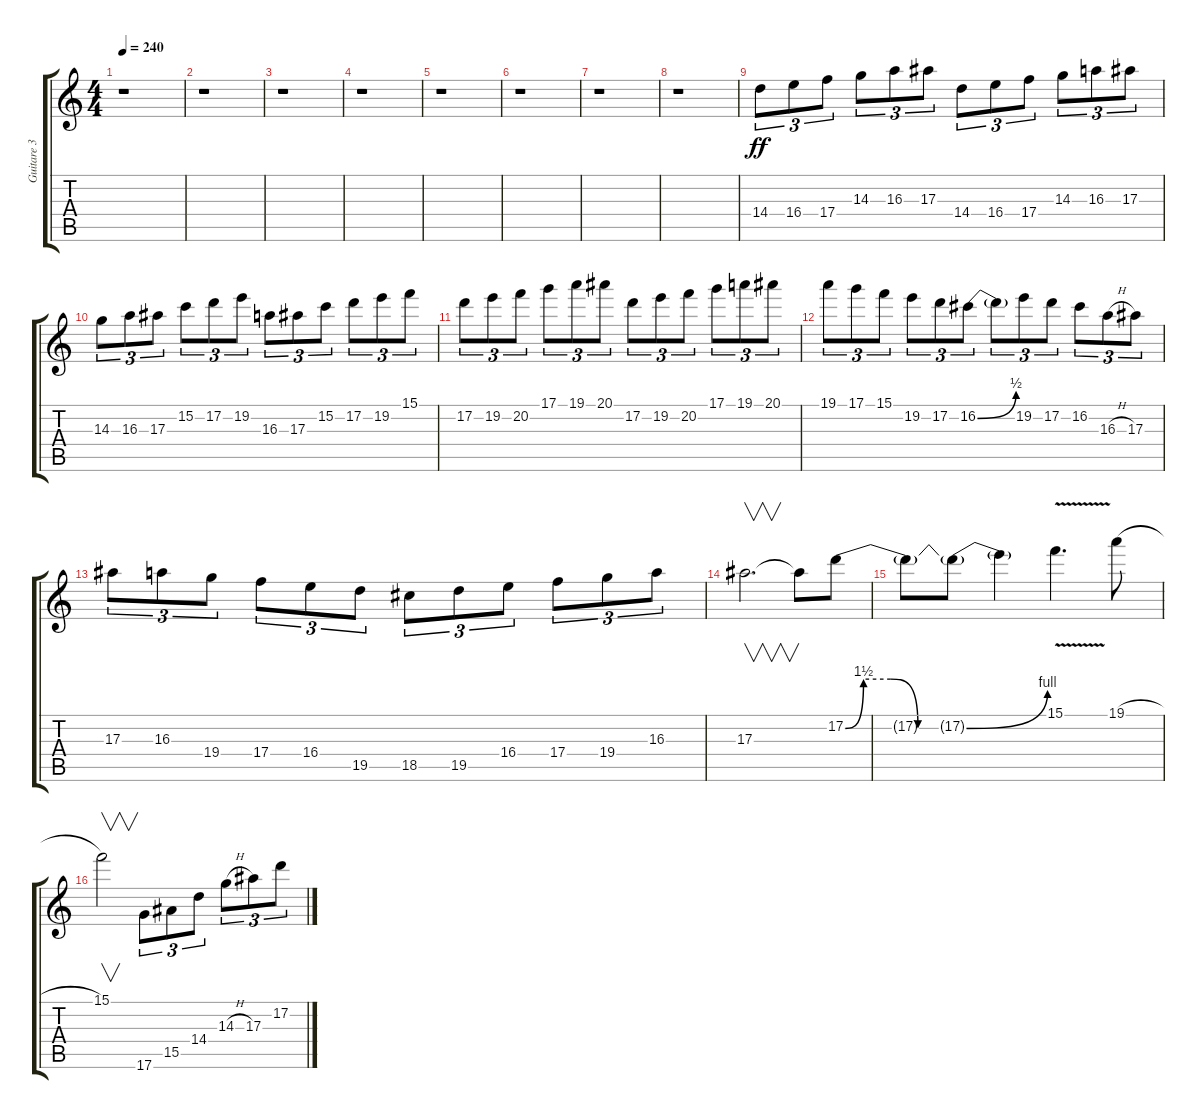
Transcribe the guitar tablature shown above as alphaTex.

\track ("Guitare 3" "Guitare 3") {instrument overdrivenguitar}
\staff {score tabs}
\tuning (D4 A3 F3 C3 G2 D2) {hide}
\ts (4 4)
\tempo 240
\clef g2
\ks c
r.1{dy ff} |
r.1 |
r.1 |
r.1 |
r.1 |
r.1 |
r.1 |
r.1 |
14.4.8{tu (3 2)} 16.4.8{tu (3 2)} 17.4.8{tu (3 2)} 14.3.8{tu (3 2)} 16.3.8{tu (3 2)} 17.3.8{tu (3 2)} 14.4.8{tu (3 2)} 16.4.8{tu (3 2)} 17.4.8{tu (3 2)} 14.3.8{tu (3 2)} 16.3.8{tu (3 2)} 17.3.8{tu (3 2)} |
14.3.8{tu (3 2)} 16.3.8{tu (3 2)} 17.3.8{tu (3 2)} 15.2.8{tu (3 2)} 17.2.8{tu (3 2)} 19.2.8{tu (3 2)} 16.3.8{tu (3 2)} 17.3.8{tu (3 2)} 15.2.8{tu (3 2)} 17.2.8{tu (3 2)} 19.2.8{tu (3 2)} 15.1.8{tu (3 2)} |
17.2.8{tu (3 2)} 19.2.8{tu (3 2)} 20.2.8{tu (3 2)} 17.1.8{tu (3 2)} 19.1.8{tu (3 2)} 20.1.8{tu (3 2)} 17.2.8{tu (3 2)} 19.2.8{tu (3 2)} 20.2.8{tu (3 2)} 17.1.8{tu (3 2)} 19.1.8{tu (3 2)} 20.1.8{tu (3 2)} |
19.1.8{tu (3 2)} 17.1.8{tu (3 2)} 15.1.8{tu (3 2)} 19.2.8{tu (3 2)} 17.2.8{tu (3 2)} 16.2{be (bend 0 0 60 2)}.8{tu (3 2)} 16.2{t}.8{tu (3 2)} 19.2.8{tu (3 2)} 17.2.8{tu (3 2)} 16.2.8{tu (3 2)} 16.3{h}.8{tu (3 2)} 17.3.8{tu (3 2)} |
17.3.8{tu (3 2)} 16.3.8{tu (3 2)} 19.4.8{tu (3 2)} 17.4.8{tu (3 2)} 16.4.8{tu (3 2)} 19.5.8{tu (3 2)} 18.5.8{tu (3 2)} 19.5.8{tu (3 2)} 16.4.8{tu (3 2)} 17.4.8{tu (3 2)} 19.4.8{tu (3 2)} 16.3.8{tu (3 2)} |
17.3.2{v d} 17.3{t}.8 17.2{be (custom 0 0 10 6 25 6 40 0 60 0)}.8 |
17.2{t}.8 17.2{be (bend 0 0 60 4) t}.8 17.2{t}.4 15.1{v}.4{d} 19.1{h}.8 |
15.1.2{v} 17.6.8{tu (3 2)} 15.5.8{tu (3 2)} 14.4.8{tu (3 2)} 14.3{h}.8{tu (3 2)} 17.3.8{tu (3 2)} 17.2.8{tu (3 2)}
